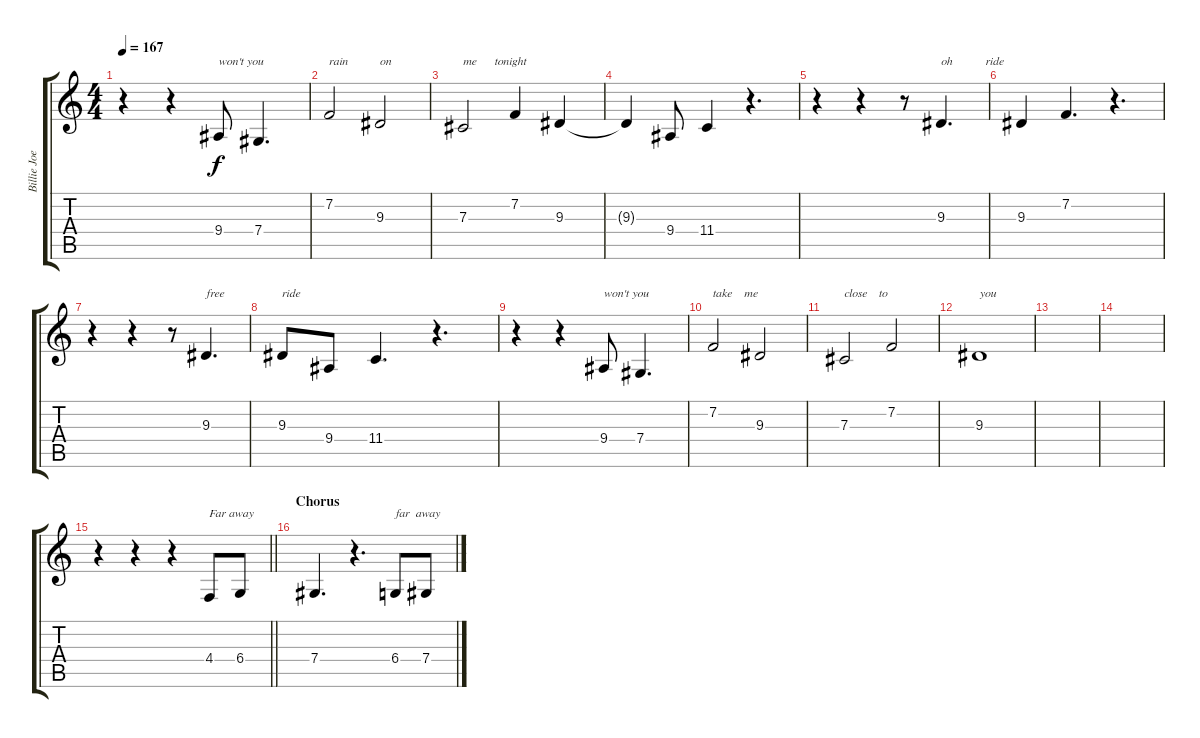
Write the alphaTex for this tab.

\track ("Billie Joe Armstrong - Vocals" "Billie Joe") {instrument altosax}
\staff {score tabs}
\tuning (Eb4 Bb3 Gb3 Db3 Ab2 Eb2) {hide}
\ts (4 4)
\tempo 167
\clef g2
\ks c
r.4{dy f} r.4 9.4.8{txt "won't you"} 7.4.4{d} |
7.2.2{txt "rain"} 9.3.2{txt "on"} |
7.3.2{txt "me      tonight"} 7.2.4 9.3.4 |
9.3{t}.4 9.4.8 11.4.4 r.4{d} |
r.4 r.4 r.8 9.3.4{d txt "oh           ride"} |
9.3.4 7.2.4{d} r.4{d} |
r.4 r.4 r.8 9.3.4{d txt "free"} |
9.3.8{txt "ride"} 9.4.8 11.4.4{d} r.4{d} |
r.4 r.4 9.4.8{txt "won't you"} 7.4.4{d} |
7.2.2{txt "take    me"} 9.3.2 |
7.3.2{txt "close    to"} 7.2.2 |
9.3.1{txt "you"} |
|
|
\barLineRight lightlight
r.4 r.4 r.4 4.4.8{txt "Far away"} 6.4.8 |
\section ("" "Chorus")
7.4.4{d} r.4{d} 6.4.8{txt "far  away"} 7.4.8
